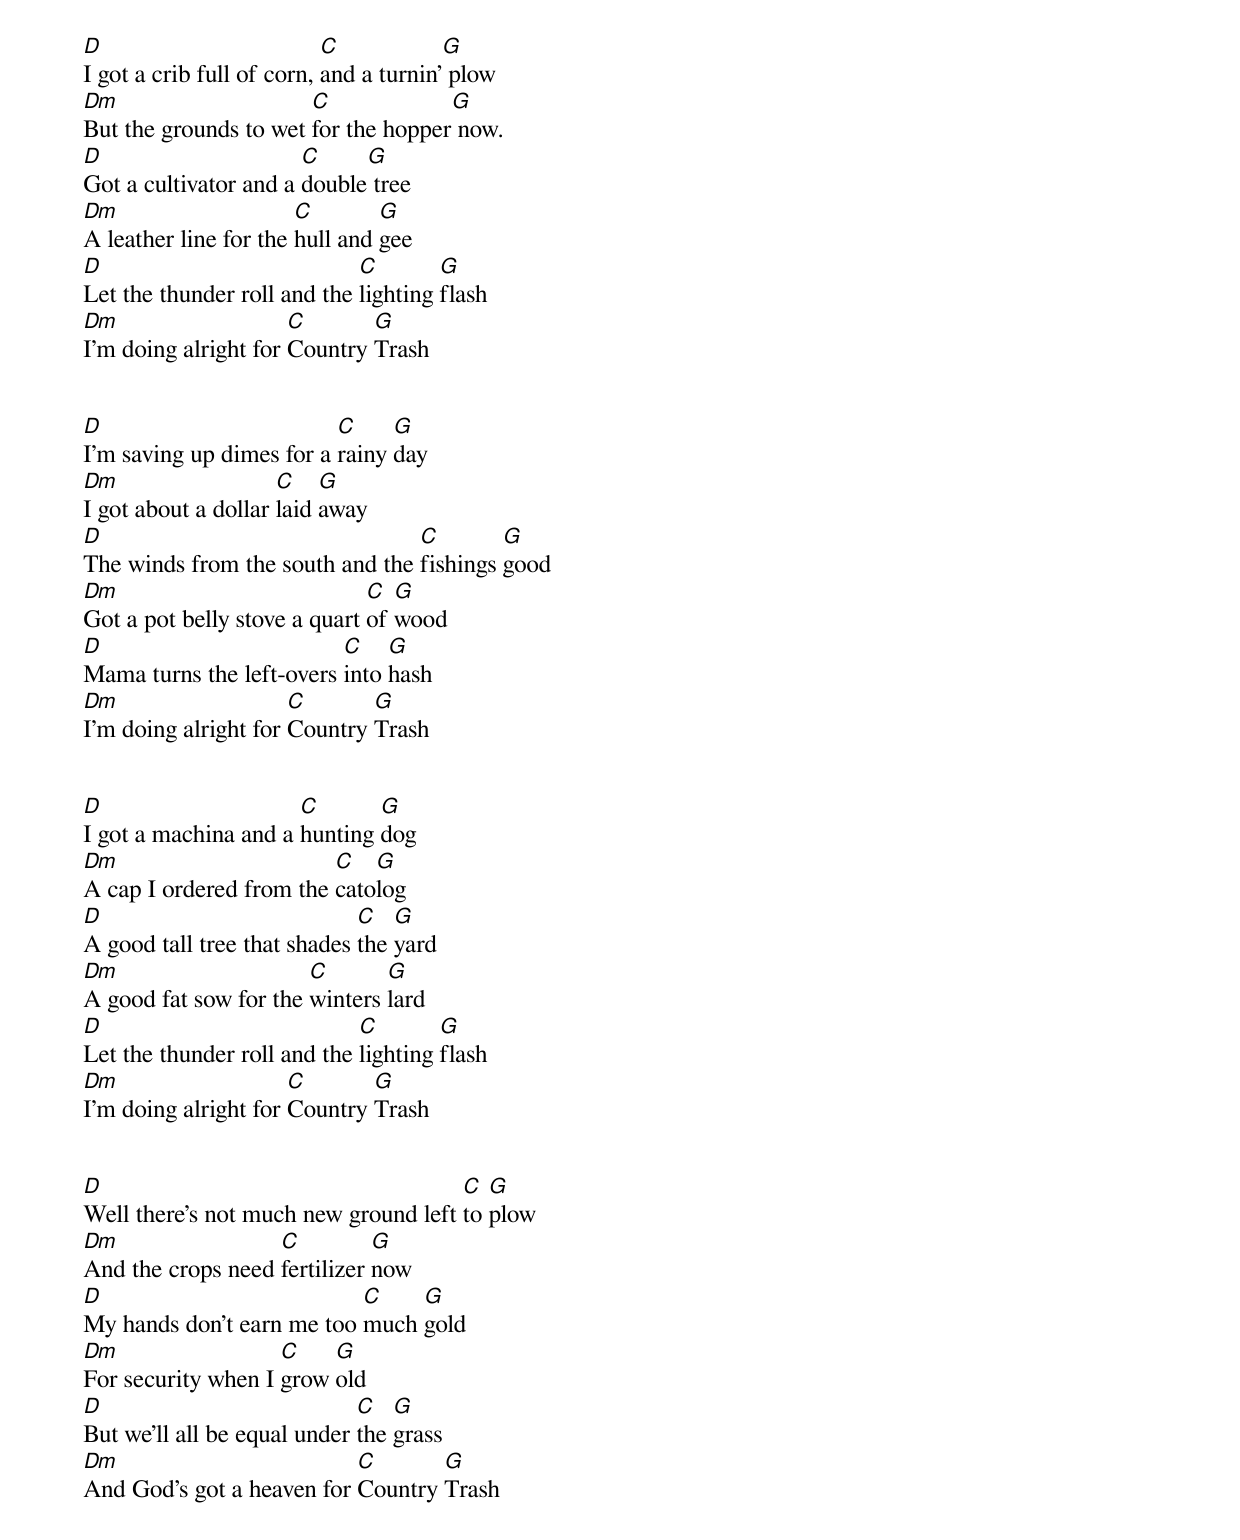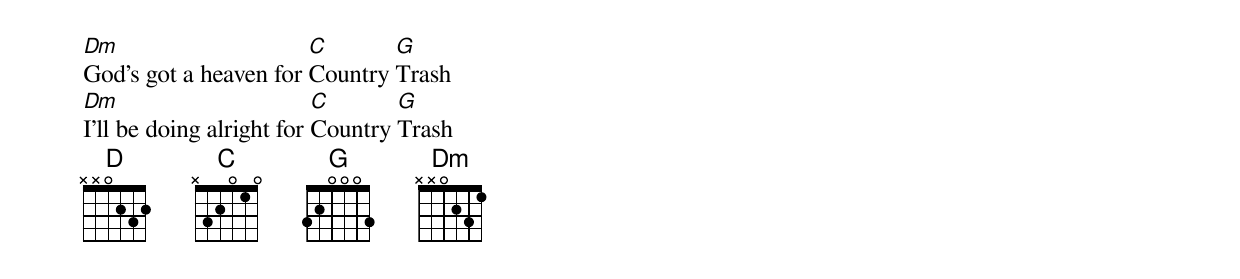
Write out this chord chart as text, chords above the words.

D                          C            G
I got a crib full of corn, and a turnin' plow
Dm                     C             G
But the grounds to wet for the hopper now.
D                      C     G
Got a cultivator and a double tree
Dm                     C        G
A leather line for the hull and gee
D                            C        G
Let the thunder roll and the lighting flash
Dm                    C       G
I'm doing alright for Country Trash


D                         C     G
I'm saving up dimes for a rainy day
Dm                   C    G
I got about a dollar laid away
D                                C        G
The winds from the south and the fishings good
Dm                            C  G
Got a pot belly stove a quart of wood
D                         C    G
Mama turns the left-overs into hash
Dm                    C       G
I'm doing alright for Country Trash


D                     C       G
I got a machina and a hunting dog
Dm                       C   G
A cap I ordered from the catolog
D                            C   G
A good tall tree that shades the yard
Dm                     C       G
A good fat sow for the winters lard
D                            C        G
Let the thunder roll and the lighting flash
Dm                    C       G
I'm doing alright for Country Trash


D                                     C  G
Well there's not much new ground left to plow
Dm                 C          G
And the crops need fertilizer now
D                          C    G
My hands don't earn me too much gold
Dm                  C    G
For security when I grow old
D                            C   G
But we'll all be equal under the grass
Dm                         C       G
And God's got a heaven for Country Trash


Dm                     C       G
God's got a heaven for Country Trash
Dm                        C       G
I'll be doing alright for Country Trash
